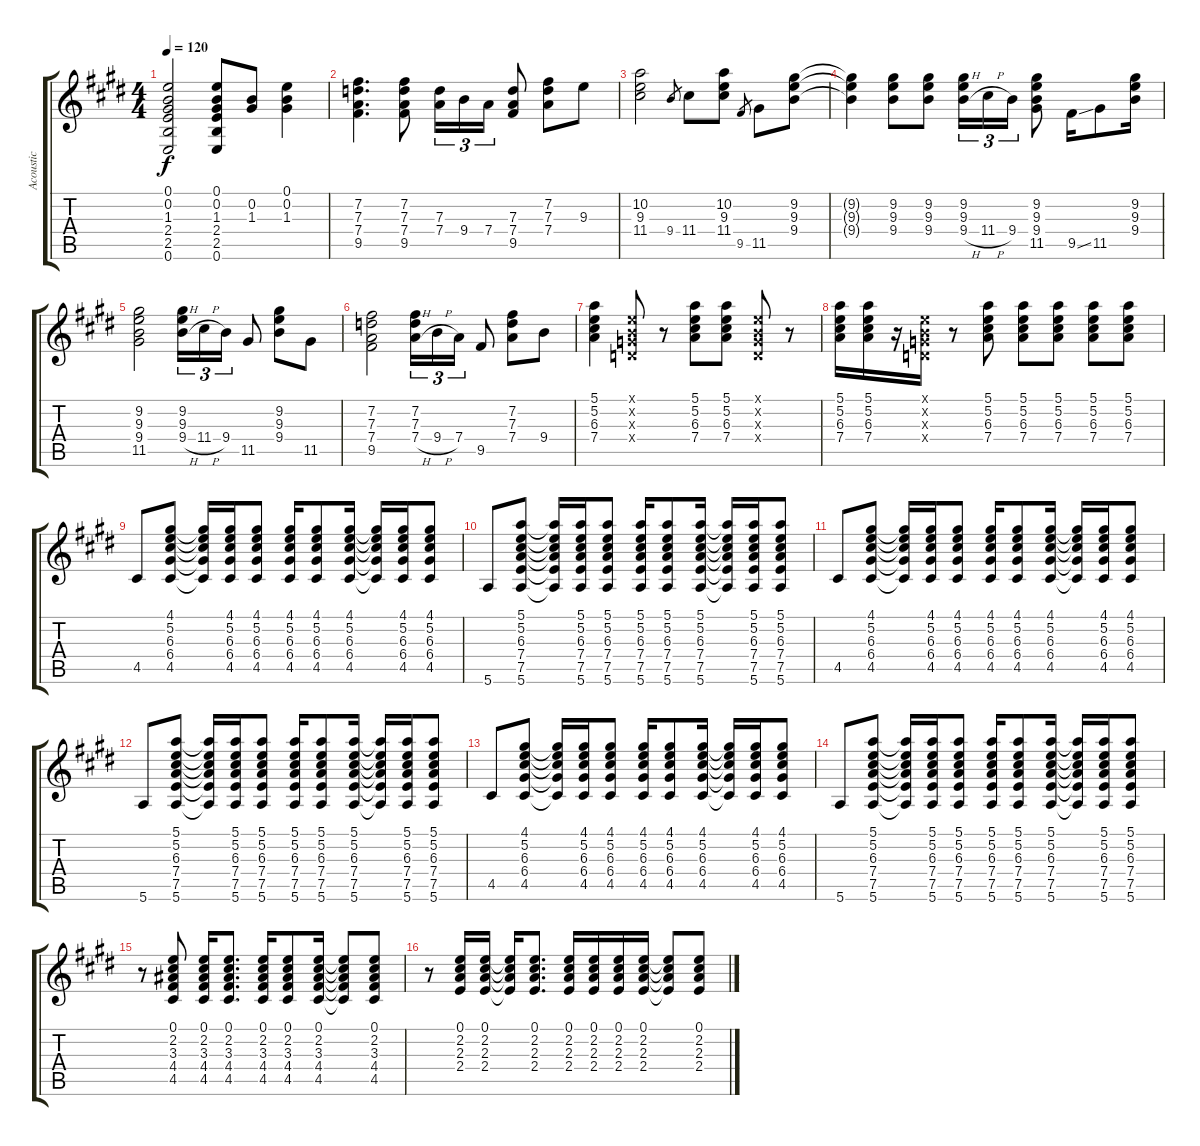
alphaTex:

\track ("Acoustic" "Acoustic") {instrument acousticguitarsteel}
\staff {score tabs}
\tuning (E4 B3 G3 D3 A2 E2) {hide}
\ts (4 4)
\tempo 120
\clef g2
\ks e
(0.1 0.2 1.3 2.4 2.5 0.6).2{dy f} (0.1 0.2 1.3 2.4 2.5 0.6).8 (0.2 1.3).8 (0.1 0.2 1.3).4 |
(7.2 7.3 7.4 9.5).4{d} (7.2 7.3 7.4 9.5).8 (7.3 7.4).16{tu (3 2)} 9.4.16{tu (3 2)} 7.4.16{tu (3 2)} (7.3 7.4 9.5).8 (7.2 7.3 7.4).8 9.3.8 |
(10.2 9.3 11.4).2 9.4.8{gr} 11.4.8 (10.2 9.3 11.4).8 9.5.8{gr} 11.5.8 (9.2 9.3 9.4).8 |
(9.2{t} 9.3{t} 9.4{t}).4 (9.2 9.3 9.4).8 (9.2 9.3 9.4).8 (9.2 9.3 9.4{h}).16{tu (3 2)} 11.4{h}.16{tu (3 2)} 9.4.16{tu (3 2)} (9.2 9.3 9.4 11.5).8 9.5{ss}.16 11.5.8 (9.2 9.3 9.4).16 |
(9.2 9.3 9.4 11.5).2 (9.2 9.3 9.4{h}).16{tu (3 2)} 11.4{h}.16{tu (3 2)} 9.4.16{tu (3 2)} 11.5.8 (9.2 9.3 9.4).8 11.5.8 |
(7.2 7.3 7.4 9.5).2 (7.2 7.3 7.4{h}).16{tu (3 2)} 9.4{h}.16{tu (3 2)} 7.4.16{tu (3 2)} 9.5.8 (7.2 7.3 7.4).8 9.4.8 |
(5.1 5.2 6.3 7.4).4 (0.1{x} 0.2{x} 0.3{x} 0.4{x}).8 r.8 (5.1 5.2 6.3 7.4).8 (5.1 5.2 6.3 7.4).8 (0.1{x} 0.2{x} 0.3{x} 0.4{x}).8 r.8 |
(5.1 5.2 6.3 7.4).16 (5.1 5.2 6.3 7.4).16 r.16 (0.1{x} 0.2{x} 0.3{x} 0.4{x}).16 r.8 (5.1 5.2 6.3 7.4).8 (5.1 5.2 6.3 7.4).8 (5.1 5.2 6.3 7.4).8 (5.1 5.2 6.3 7.4).8 (5.1 5.2 6.3 7.4).8 |
4.5.8 (4.1 5.2 6.3 6.4 4.5).8 (4.1{t} 5.2{t} 6.3{t} 6.4{t} 4.5{t}).16 (4.1 5.2 6.3 6.4 4.5).16 (4.1 5.2 6.3 6.4 4.5).8 (4.1 5.2 6.3 6.4 4.5).16 (4.1 5.2 6.3 6.4 4.5).8 (4.1 5.2 6.3 6.4 4.5).16 (4.1{t} 5.2{t} 6.3{t} 6.4{t} 4.5{t}).16 (4.1 5.2 6.3 6.4 4.5).16 (4.1 5.2 6.3 6.4 4.5).8 |
5.6.8 (5.1 5.2 6.3 7.4 7.5 5.6).8 (5.1{t} 5.2{t} 6.3{t} 7.4{t} 7.5{t} 5.6{t}).16 (5.1 5.2 6.3 7.4 7.5 5.6).16 (5.1 5.2 6.3 7.4 7.5 5.6).8 (5.1 5.2 6.3 7.4 7.5 5.6).16 (5.1 5.2 6.3 7.4 7.5 5.6).8 (5.1 5.2 6.3 7.4 7.5 5.6).16 (5.1{t} 5.2{t} 6.3{t} 7.4{t} 7.5{t} 5.6{t}).16 (5.1 5.2 6.3 7.4 7.5 5.6).16 (5.1 5.2 6.3 7.4 7.5 5.6).8 |
4.5.8 (4.1 5.2 6.3 6.4 4.5).8 (4.1{t} 5.2{t} 6.3{t} 6.4{t} 4.5{t}).16 (4.1 5.2 6.3 6.4 4.5).16 (4.1 5.2 6.3 6.4 4.5).8 (4.1 5.2 6.3 6.4 4.5).16 (4.1 5.2 6.3 6.4 4.5).8 (4.1 5.2 6.3 6.4 4.5).16 (4.1{t} 5.2{t} 6.3{t} 6.4{t} 4.5{t}).16 (4.1 5.2 6.3 6.4 4.5).16 (4.1 5.2 6.3 6.4 4.5).8 |
5.6.8 (5.1 5.2 6.3 7.4 7.5 5.6).8 (5.1{t} 5.2{t} 6.3{t} 7.4{t} 7.5{t} 5.6{t}).16 (5.1 5.2 6.3 7.4 7.5 5.6).16 (5.1 5.2 6.3 7.4 7.5 5.6).8 (5.1 5.2 6.3 7.4 7.5 5.6).16 (5.1 5.2 6.3 7.4 7.5 5.6).8 (5.1 5.2 6.3 7.4 7.5 5.6).16 (5.1{t} 5.2{t} 6.3{t} 7.4{t} 7.5{t} 5.6{t}).16 (5.1 5.2 6.3 7.4 7.5 5.6).16 (5.1 5.2 6.3 7.4 7.5 5.6).8 |
4.5.8 (4.1 5.2 6.3 6.4 4.5).8 (4.1{t} 5.2{t} 6.3{t} 6.4{t} 4.5{t}).16 (4.1 5.2 6.3 6.4 4.5).16 (4.1 5.2 6.3 6.4 4.5).8 (4.1 5.2 6.3 6.4 4.5).16 (4.1 5.2 6.3 6.4 4.5).8 (4.1 5.2 6.3 6.4 4.5).16 (4.1{t} 5.2{t} 6.3{t} 6.4{t} 4.5{t}).16 (4.1 5.2 6.3 6.4 4.5).16 (4.1 5.2 6.3 6.4 4.5).8 |
5.6.8 (5.1 5.2 6.3 7.4 7.5 5.6).8 (5.1{t} 5.2{t} 6.3{t} 7.4{t} 7.5{t} 5.6{t}).16 (5.1 5.2 6.3 7.4 7.5 5.6).16 (5.1 5.2 6.3 7.4 7.5 5.6).8 (5.1 5.2 6.3 7.4 7.5 5.6).16 (5.1 5.2 6.3 7.4 7.5 5.6).8 (5.1 5.2 6.3 7.4 7.5 5.6).16 (5.1{t} 5.2{t} 6.3{t} 7.4{t} 7.5{t} 5.6{t}).16 (5.1 5.2 6.3 7.4 7.5 5.6).16 (5.1 5.2 6.3 7.4 7.5 5.6).8 |
r.8 (0.1 2.2 3.3 4.4 4.5).8 (0.1 2.2 3.3 4.4 4.5).16 (0.1 2.2 3.3 4.4 4.5).8{d} (0.1 2.2 3.3 4.4 4.5).16 (0.1 2.2 3.3 4.4 4.5).8 (0.1 2.2 3.3 4.4 4.5).16 (0.1{t} 2.2{t} 3.3{t} 4.4{t} 4.5{t}).8 (0.1 2.2 3.3 4.4 4.5).8 |
r.8 (0.1 2.2 2.3 2.4).16 (0.1 2.2 2.3 2.4).16 (0.1{t} 2.2{t} 2.3{t} 2.4{t}).16 (0.1 2.2 2.3 2.4).8{d} (0.1 2.2 2.3 2.4).16 (0.1 2.2 2.3 2.4).16 (0.1 2.2 2.3 2.4).16 (0.1 2.2 2.3 2.4).16 (0.1{t} 2.2{t} 2.3{t} 2.4{t}).8 (0.1 2.2 2.3 2.4).8
